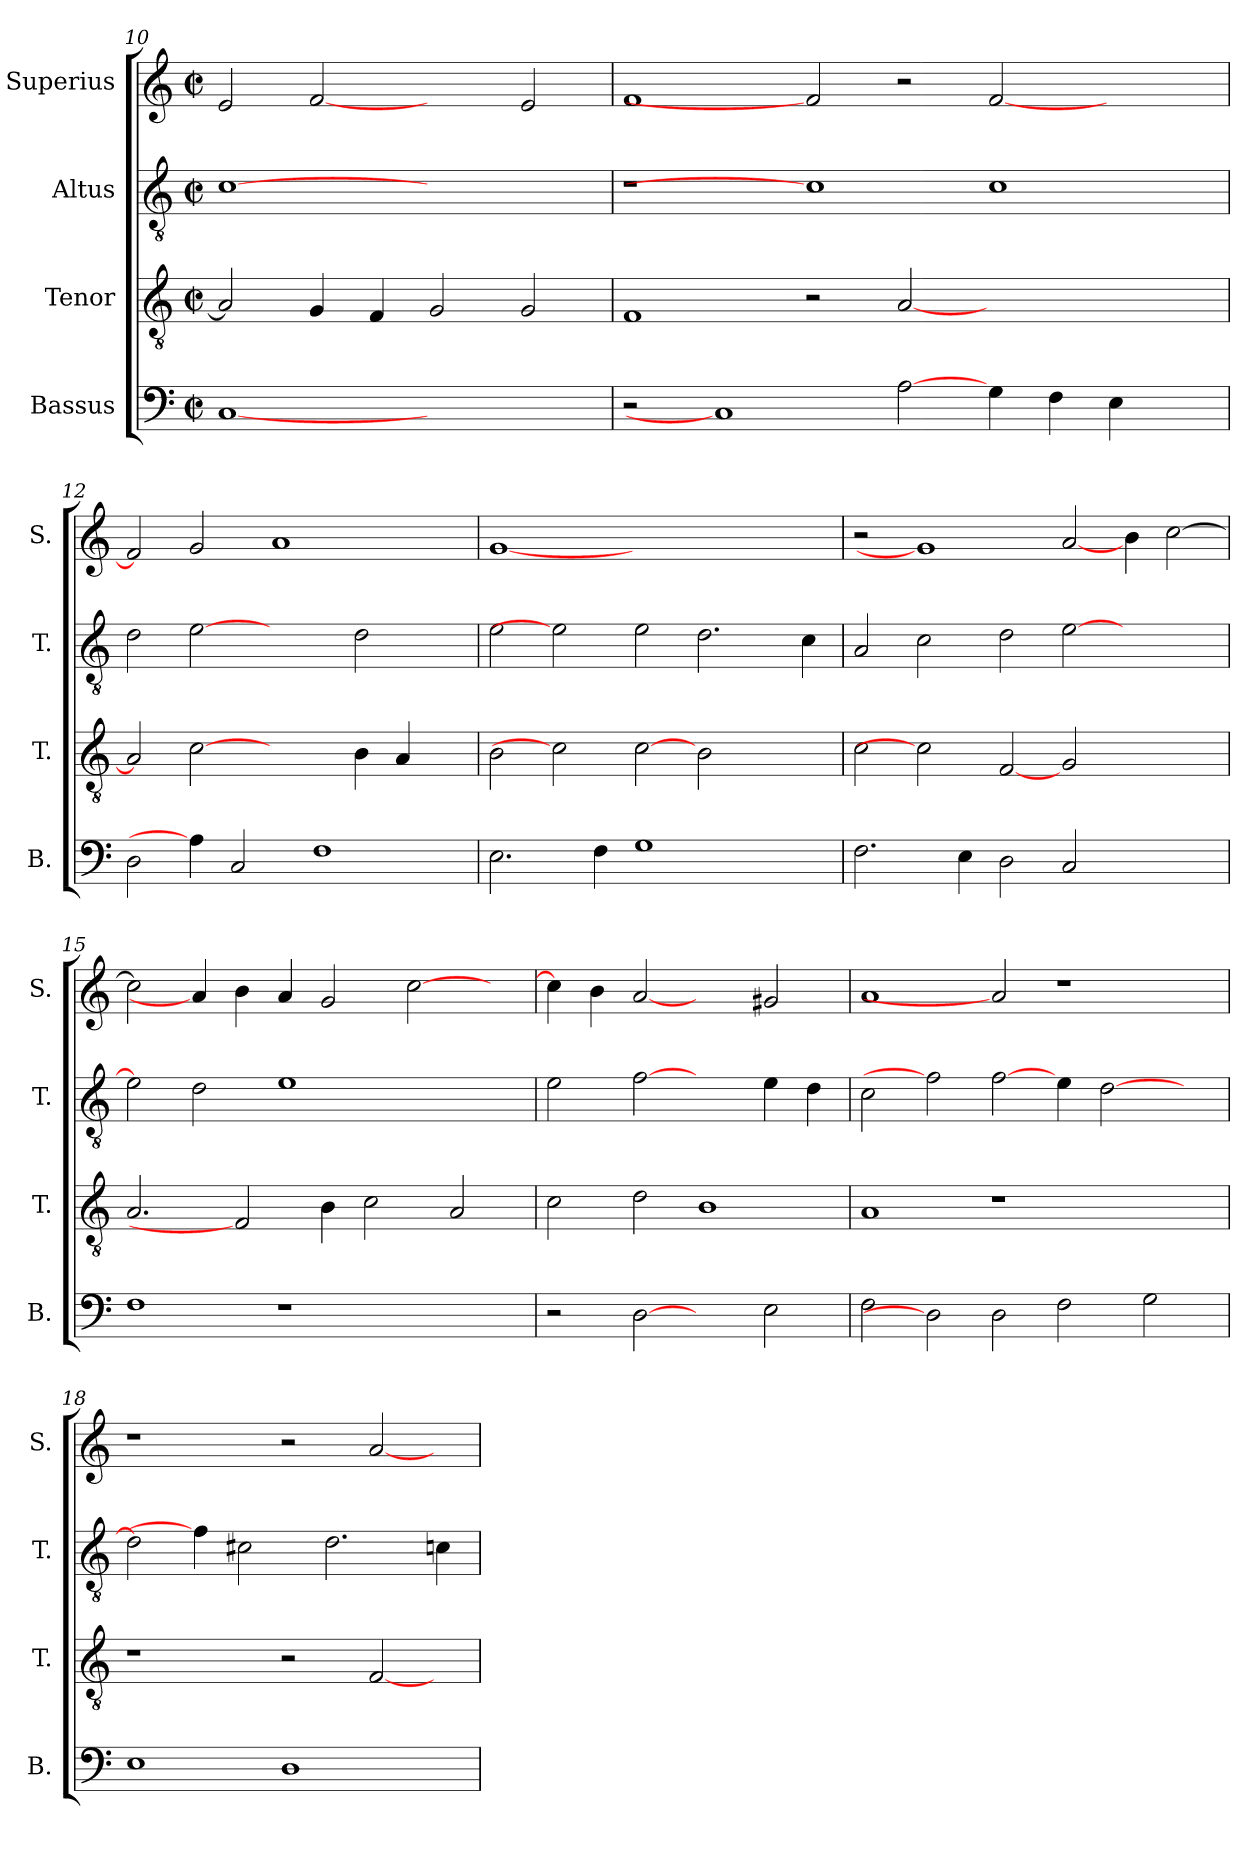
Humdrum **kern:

**kern	**kern	**kern	**kern
*part4	*part3	*part2	*part1
*staff4	*staff3	*staff2	*staff1
*I"Bassus	*I"Tenor	*I"Altus	*I"Superius
*I'B.	*I'T.	*I'T.	*I'S.
*clefF4	*clefGv2	*clefGv2	*clefG2
*	*ITrd7c12	*ITrd7c12	*
*k[]	*k[]	*k[]	*k[]
*C:	*C:	*C:	*C:
*M2/2	*M2/2	*M2/2	*M2/2
*met(c|)	*met(c|)	*met(c|)	*met(c|)
=10	=10	=10	=10
[1Ci	2AAi/]	[1Ci	2ei/
.	4GGi/	.	[2fi
.	4FFi/	.	.
1ryy	2GGi/	1ryy	2ryy
.	2GGi/	.	2ei/
!!LO:LB:g=z
=11	=11	=11	=11
2r	1FFi	1r	1fi
1Ci]	.	.	.
.	2r	1Ci]	2fi]
[2Ai\	[<2AAi/	.	2r
4Gi\	1ryy	1Ci	[<2fi/
4Fi\	.	.	.
4Ei\	.	.	2ryy
4ryy	.	.	.
=12	=12	=12	=12
2Di\	2AAi/]	2Di\	2fi/]
4Ai\]	[2Ci	[2Ei	2gi/
2Ci/	.	.	.
.	2ryy	2ryy	1ai
1Fi	.	.	.
.	4BBi\	2Di\	.
.	4AAi/	.	.
.	4ryy	4ryy	4ryy
=13	=13	=13	=13
2.Ei\	2BBi\	2Ei\	[1gi
.	2Ci]	2Ei]	.
4Fi\	.	.	.
1Gi	[2Ci	2Ei\	1.ryy
.	2BBi\	2.Di\	.
2ryy	2ryy	.	.
.	.	4Ci\	.
=14	=14	=14	=14
2.Fi\	2Ci\	2AAi/	2r
.	2Ci]	2Ci\	1gi]
4Ei\	.	.	.
2Di\	[2FFi	2Di\	.
2Ci/	2GGi/	[>2Ei\	[2ai/
2.ryy	2.ryy	2.ryy	4bi\
.	.	.	[>2cci\
=15	=15	=15	=15
1Fi	2.AAi/	2Ei\]	2cci\]
.	.	2Di\	4ai/]
.	2FFi]	.	4bi\
1r	.	1Ei	4ai/
.	4BBi\	.	2gi/
.	2Ci\	.	.
.	.	.	[>2cci\
2ryy	2AAi/	2ryy	.
.	.	.	4ryy
=16	=16	=16	=16
2r	2Ci\	2Ei\	4cci\]
.	.	.	4bi\
[2Di	2Di\	[2Fi	[2ai
2ryy	1BBi	2ryy	2ryy
2Ei\	.	4Ei\	2g#Xi/
.	.	4Di\	.
=17	=17	=17	=17
2Fi\	1AAi	2Ci\	1ai
2Di]	.	2Fi]	.
2Di\	1r	[2Fi\	2ai]
2Fi\	.	4Ei\	1r
.	.	[>2Di\	.
2Gi\	2ryy	.	.
.	.	4ryy	.
=18	=18	=18	=18
1Ei	1r	2Di\]	1r
.	.	4Fi\]	.
.	.	2C#Xi\	.
1Di	2r	.	2r
.	.	2.Di\	.
.	[<2FFi/	.	[<2ai/
4ryy	4ryy	4Ci\	4ryy
=	=	=	=
*-	*-	*-	*-
